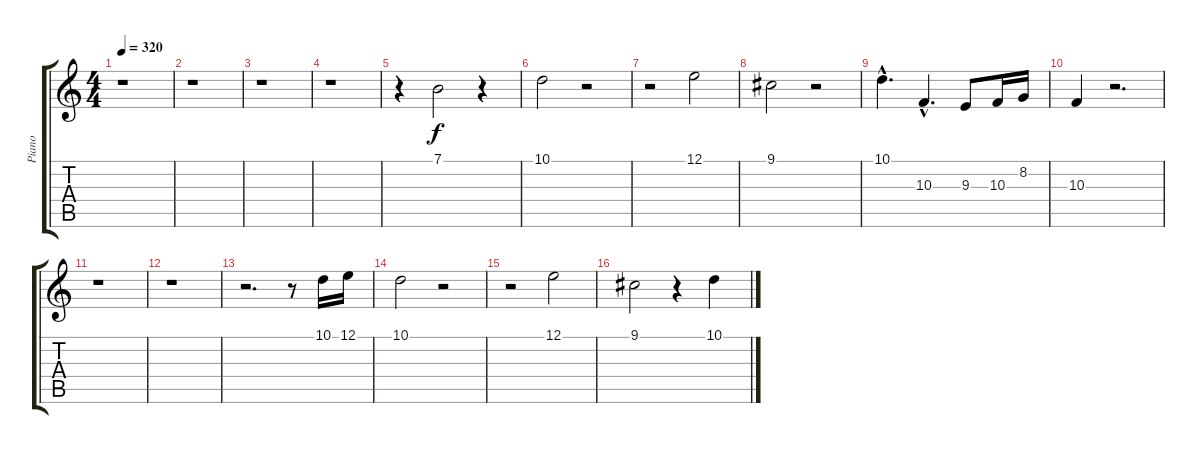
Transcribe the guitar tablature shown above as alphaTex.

\track ("Piano" "Piano") {instrument brightacousticpiano}
\staff {score tabs}
\tuning (E4 B3 G3 D3 A2 E2) {hide}
\ts (4 4)
\tempo 320
\clef g2
\ks c
r.1{dy f} |
r.1 |
r.1 |
r.1 |
r.4 7.1.2 r.4 |
10.1.2 r.2 |
r.2 12.1.2 |
9.1.2 r.2 |
10.1{hac}.4{d} 10.3{hac}.4{d} 9.3.8 10.3.16 8.2.16 |
10.3.4 r.2{d} |
r.1 |
r.1 |
r.2{d} r.8 10.1.16 12.1.16 |
10.1.2 r.2 |
r.2 12.1.2 |
9.1.2 r.4 10.1.4
